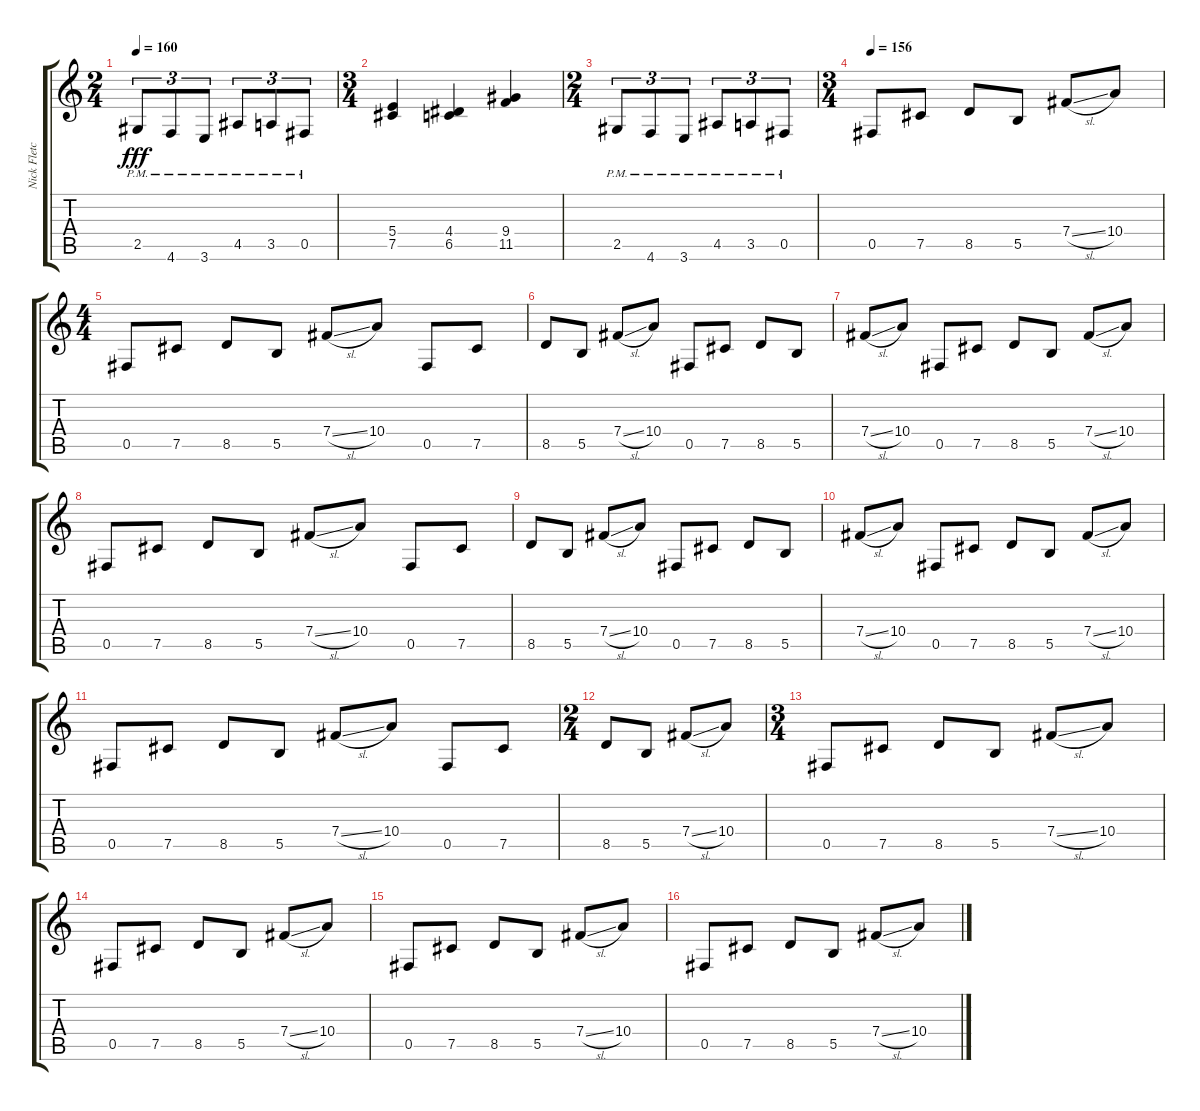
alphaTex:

\track ("Nick Fletcher" "Nick Fletc") {instrument distortionguitar}
\staff {score tabs}
\tuning (Db4 Ab3 E3 B2 Gb2 Db2) {hide}
\ts (2 4)
\tempo 160
\clef g2
\ks c
2.5{pm}.8{tu (3 2) dy fff} 4.6{pm}.8{tu (3 2)} 3.6{pm}.8{tu (3 2)} 4.5{pm}.8{tu (3 2)} 3.5{pm}.8{tu (3 2)} 0.5{pm}.8{tu (3 2)} |
\ts (3 4)
(5.4 7.5).4 (4.4 6.5).4 (9.4 11.5).4 |
\ts (2 4)
2.5{pm}.8{tu (3 2)} 4.6{pm}.8{tu (3 2)} 3.6{pm}.8{tu (3 2)} 4.5{pm}.8{tu (3 2)} 3.5{pm}.8{tu (3 2)} 0.5{pm}.8{tu (3 2)} |
\ts (3 4)
\tempo 156
0.5.8 7.5.8 8.5.8 5.5.8 7.4{sl}.8 10.4.8 |
\ts (4 4)
0.5.8 7.5.8 8.5.8 5.5.8 7.4{sl}.8 10.4.8 0.5.8 7.5.8 |
8.5.8 5.5.8 7.4{sl}.8 10.4.8 0.5.8 7.5.8 8.5.8 5.5.8 |
7.4{sl}.8 10.4.8 0.5.8 7.5.8 8.5.8 5.5.8 7.4{sl}.8 10.4.8 |
0.5.8 7.5.8 8.5.8 5.5.8 7.4{sl}.8 10.4.8 0.5.8 7.5.8 |
8.5.8 5.5.8 7.4{sl}.8 10.4.8 0.5.8 7.5.8 8.5.8 5.5.8 |
7.4{sl}.8 10.4.8 0.5.8 7.5.8 8.5.8 5.5.8 7.4{sl}.8 10.4.8 |
0.5.8 7.5.8 8.5.8 5.5.8 7.4{sl}.8 10.4.8 0.5.8 7.5.8 |
\ts (2 4)
8.5.8 5.5.8 7.4{sl}.8 10.4.8 |
\ts (3 4)
0.5.8 7.5.8 8.5.8 5.5.8 7.4{sl}.8 10.4.8 |
0.5.8 7.5.8 8.5.8 5.5.8 7.4{sl}.8 10.4.8 |
0.5.8 7.5.8 8.5.8 5.5.8 7.4{sl}.8 10.4.8 |
0.5.8 7.5.8 8.5.8 5.5.8 7.4{sl}.8 10.4.8
